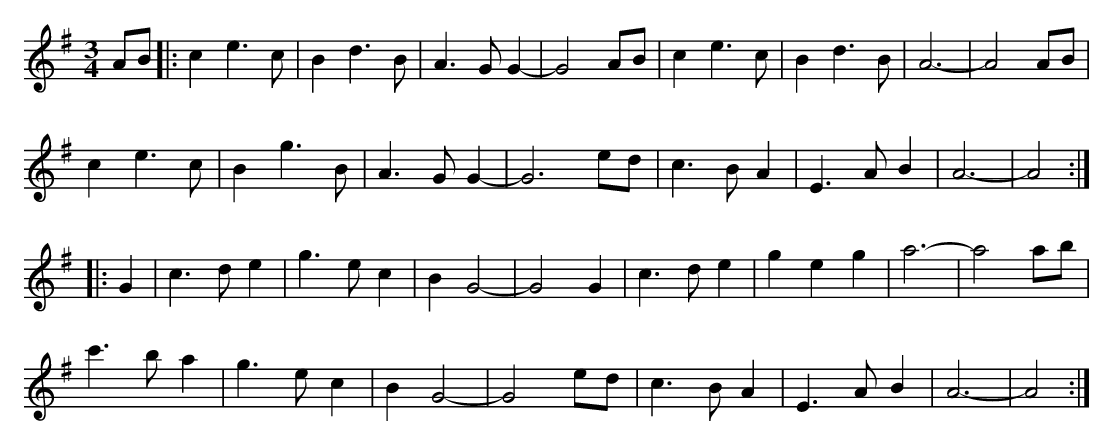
X:1
M:3/4
K:Ador
AB|:c2e3c|B2d3B|A3G G2-|G4AB|c2e3c|B2d3B|A6-|A4AB|
c2e3c|B2g3B|A3G G2-|G6ed|c3BA2|E3AB2|A6-|A4:|
|:G2|c3de2|g3ec2|B2G4-|G4G2|c3de2|g2e2g2|a6-|a4ab|
c'3ba2|g3ec2|B2G4-|G4ed|c3BA2|E3AB2|A6-|A4:|
